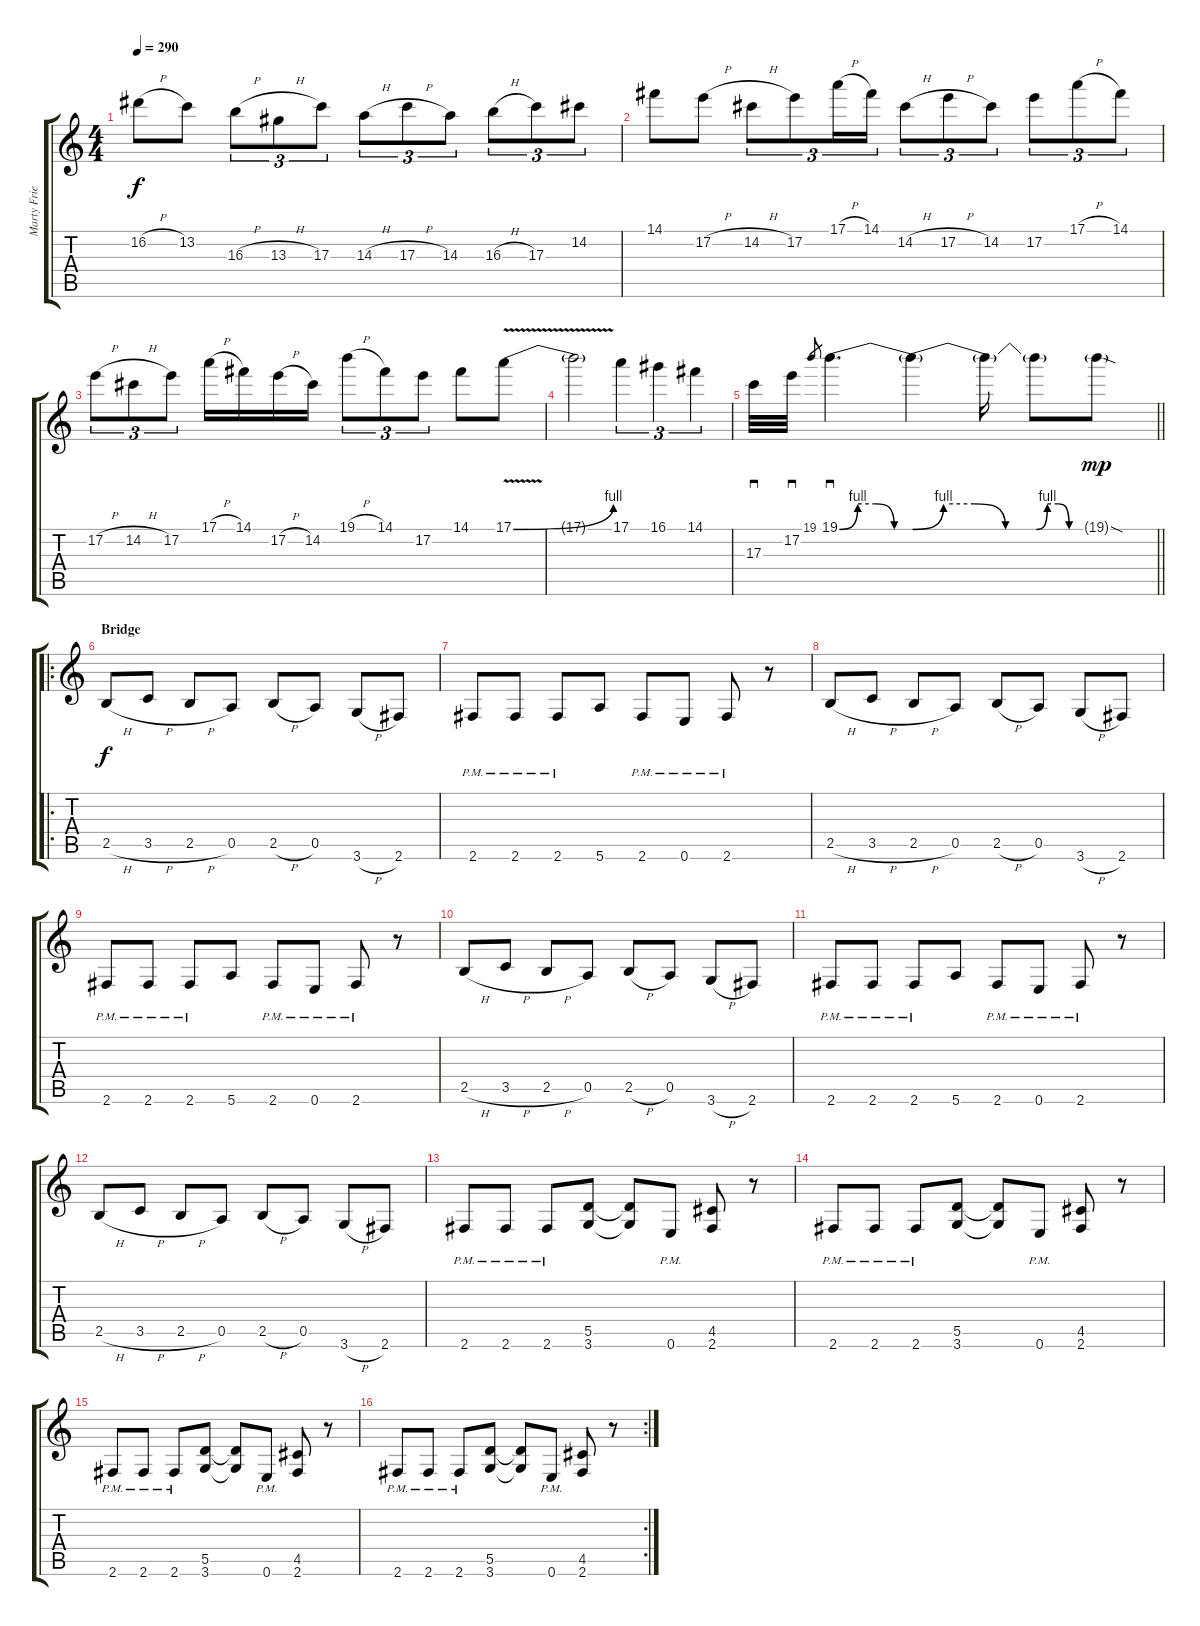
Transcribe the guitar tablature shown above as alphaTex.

\track ("Marty Friedman" "Marty Frie") {instrument distortionguitar}
\staff {score tabs}
\tuning (E4 B3 G3 D3 A2 E2) {hide}
\ts (4 4)
\tempo 290
\clef g2
\ks c
16.2{h}.8{dy f} 13.2.8 16.3{h}.8{tu (3 2)} 13.3{h}.8{tu (3 2)} 17.3.8{tu (3 2)} 14.3{h}.8{tu (3 2)} 17.3{h}.8{tu (3 2)} 14.3.8{tu (3 2)} 16.3{h}.8{tu (3 2)} 17.3.8{tu (3 2)} 14.2.8{tu (3 2)} |
14.1.8 17.2{h}.8 14.2{h}.8{tu (3 2)} 17.2.8{tu (3 2)} 17.1{h}.16{tu (3 2)} 14.1.16{tu (3 2)} 14.2{h}.8{tu (3 2)} 17.2{h}.8{tu (3 2)} 14.2.8{tu (3 2)} 17.2.8{tu (3 2)} 17.1{h}.8{tu (3 2)} 14.1.8{tu (3 2)} |
17.2{h}.8{tu (3 2)} 14.2{h}.8{tu (3 2)} 17.2.8{tu (3 2)} 17.1{h}.16 14.1.16 17.2{h}.16 14.2.16 19.1{h}.8{tu (3 2)} 14.1.8{tu (3 2)} 17.2.8{tu (3 2)} 14.1.8 17.1{be (bend 0 0 60 4) v}.8 |
17.1{t}.2 17.1.4{tu (3 2)} 16.1.4{tu (3 2)} 14.1.4{tu (3 2)} |
\barLineRight lightlight
17.3.32{sd} 17.2.32{sd} 19.1.8{gr} 19.1{be (custom 0 0 15 4 30 4 45 0 60 0)}.4{d sd} 19.1{be (custom 0 0 15 4 30 4 45 0 60 0) t}.4 19.1{t}.16 19.1{be (custom 0 0 15 4 30 4 45 0 60 0) t}.8 19.1{sod g}.8{dy mp} |
\ro
\section ("" "Bridge")
2.5{h}.8{dy f} 3.5{h}.8 2.5{h}.8 0.5.8 2.5{h}.8 0.5.8 3.6{h}.8 2.6.8 |
2.6{pm}.8 2.6{pm}.8 2.6{pm}.8 5.6.8 2.6{pm}.8 0.6{pm}.8 2.6{pm}.8 r.8 |
2.5{h}.8 3.5{h}.8 2.5{h}.8 0.5.8 2.5{h}.8 0.5.8 3.6{h}.8 2.6.8 |
2.6{pm}.8 2.6{pm}.8 2.6{pm}.8 5.6.8 2.6{pm}.8 0.6{pm}.8 2.6{pm}.8 r.8 |
2.5{h}.8 3.5{h}.8 2.5{h}.8 0.5.8 2.5{h}.8 0.5.8 3.6{h}.8 2.6.8 |
2.6{pm}.8 2.6{pm}.8 2.6{pm}.8 5.6.8 2.6{pm}.8 0.6{pm}.8 2.6{pm}.8 r.8 |
2.5{h}.8 3.5{h}.8 2.5{h}.8 0.5.8 2.5{h}.8 0.5.8 3.6{h}.8 2.6.8 |
2.6{pm}.8 2.6{pm}.8 2.6{pm}.8 (5.5 3.6).8 (5.5{t} 3.6{t}).8 0.6{pm}.8 (4.5 2.6).8 r.8 |
2.6{pm}.8 2.6{pm}.8 2.6{pm}.8 (5.5 3.6).8 (5.5{t} 3.6{t}).8 0.6{pm}.8 (4.5 2.6).8 r.8 |
2.6{pm}.8 2.6{pm}.8 2.6{pm}.8 (5.5 3.6).8 (5.5{t} 3.6{t}).8 0.6{pm}.8 (4.5 2.6).8 r.8 |
\rc 2
2.6{pm}.8 2.6{pm}.8 2.6{pm}.8 (5.5 3.6).8 (5.5{t} 3.6{t}).8 0.6{pm}.8 (4.5 2.6).8 r.8
